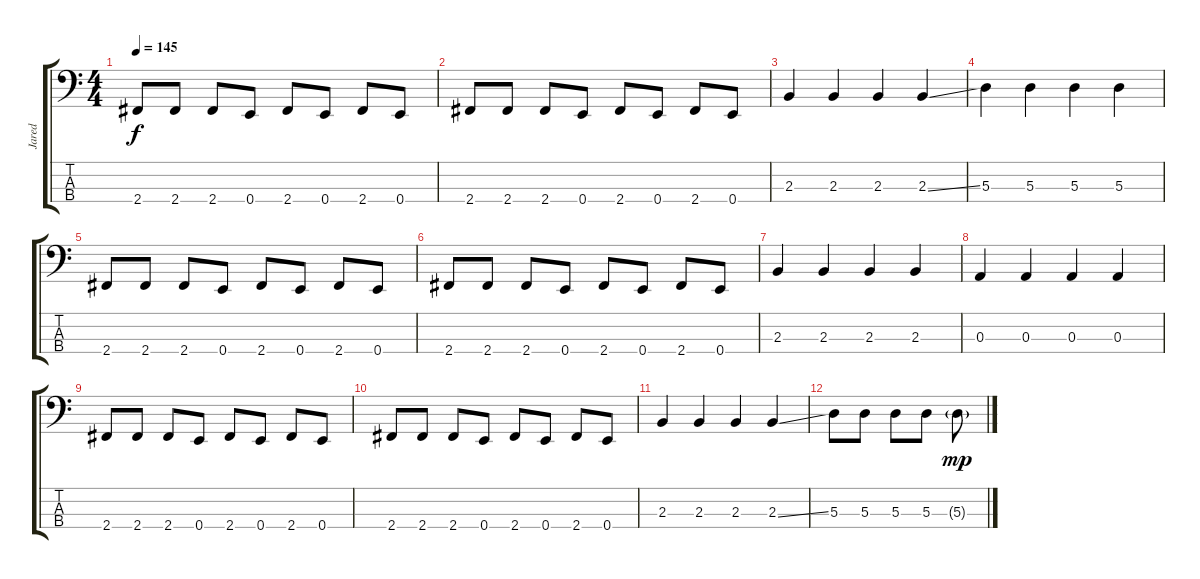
\track ("Jared" "Jared") {instrument electricbassfinger}
\staff {score tabs}
\tuning (G2 D2 A1 E1) {hide}
\ts (4 4)
\tempo 145
\clef f4
\ks c
2.4.8{dy f} 2.4.8 2.4.8 0.4.8 2.4.8 0.4.8 2.4.8 0.4.8 |
2.4.8 2.4.8 2.4.8 0.4.8 2.4.8 0.4.8 2.4.8 0.4.8 |
2.3.4 2.3.4 2.3.4 2.3{ss}.4 |
5.3.4 5.3.4 5.3.4 5.3.4 |
2.4.8 2.4.8 2.4.8 0.4.8 2.4.8 0.4.8 2.4.8 0.4.8 |
2.4.8 2.4.8 2.4.8 0.4.8 2.4.8 0.4.8 2.4.8 0.4.8 |
2.3.4 2.3.4 2.3.4 2.3.4 |
0.3.4 0.3.4 0.3.4 0.3.4 |
2.4.8 2.4.8 2.4.8 0.4.8 2.4.8 0.4.8 2.4.8 0.4.8 |
2.4.8 2.4.8 2.4.8 0.4.8 2.4.8 0.4.8 2.4.8 0.4.8 |
2.3.4 2.3.4 2.3.4 2.3{ss}.4 |
5.3.8 5.3.8 5.3.8 5.3.8 5.3{g}.8{dy mp}
